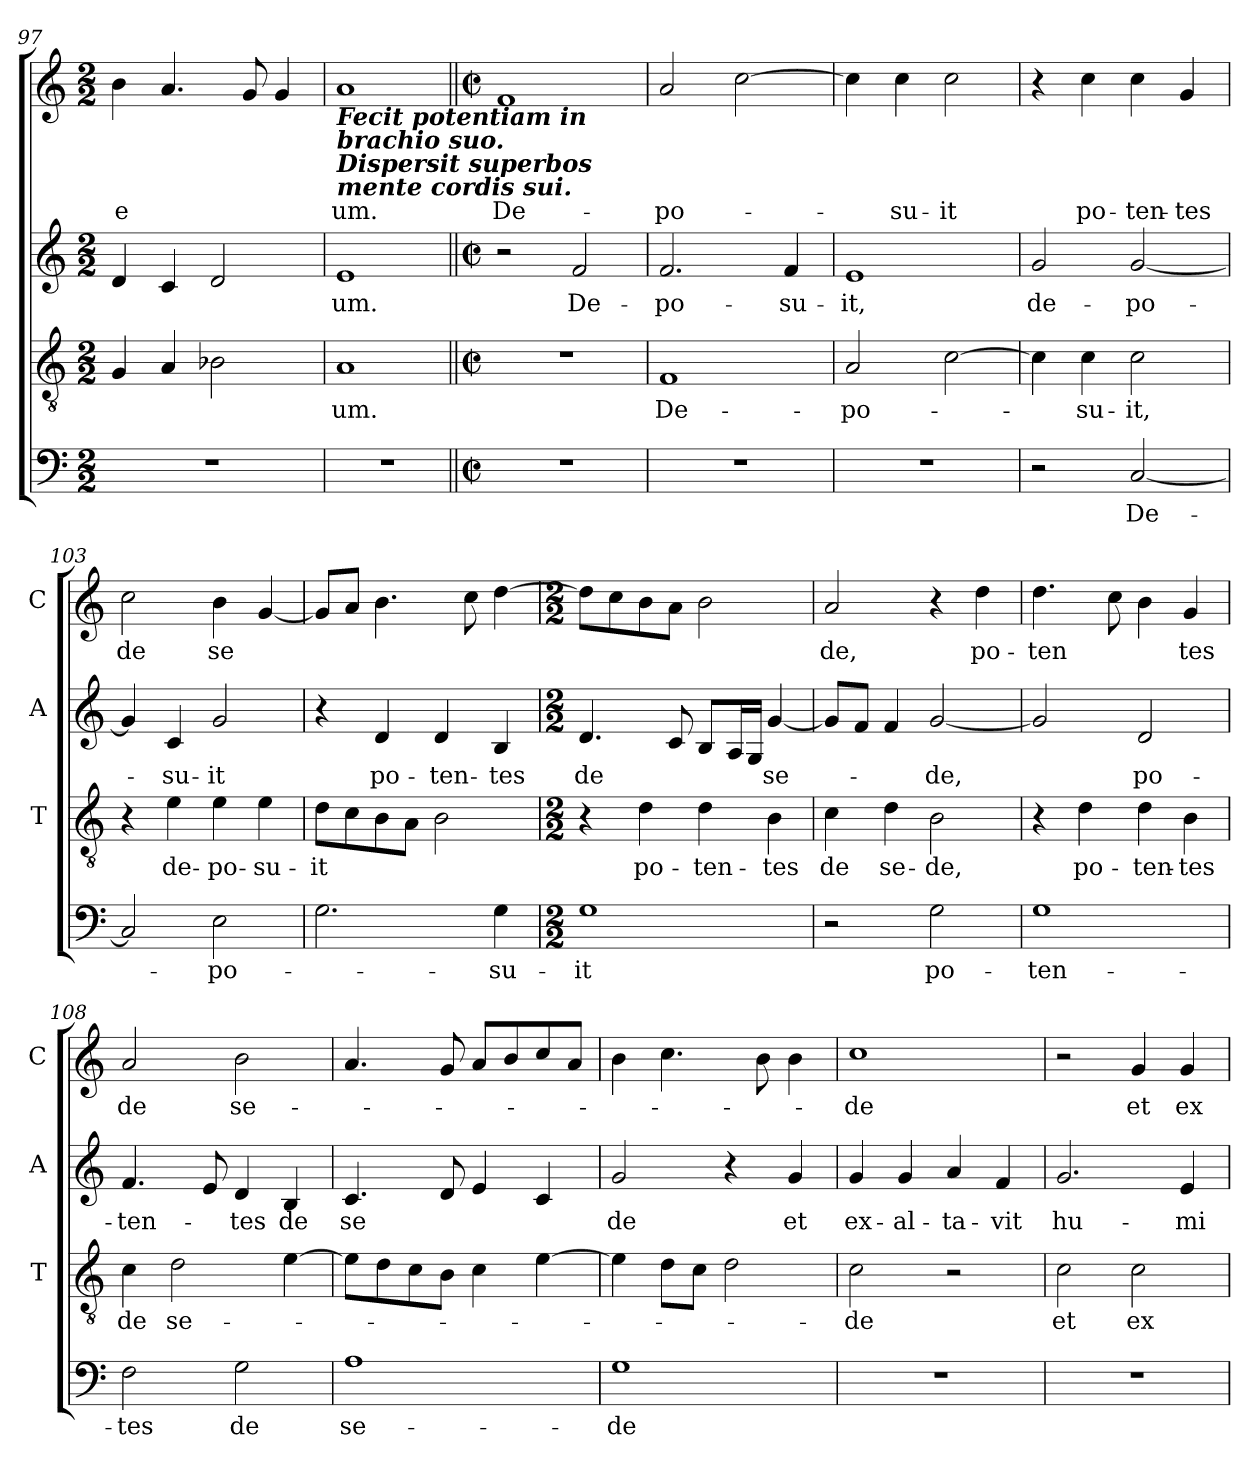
**kern	**text	**kern	**text	**kern	**text	**kern	**text
*part4	*part4	*part3	*part3	*part2	*part2	*part1	*part1
*staff4	*staff4	*staff3	*staff3	*staff2	*staff2	*staff1	*staff1
*	*	*I'T	*	*I'A	*	*I'C	*
*clefF4	*	*clefGv2	*	*clefG2	*	*clefG2	*
*k[]	*	*k[]	*	*k[]	*	*k[]	*
*C:	*	*C:	*	*C:	*	*C:	*
*M2/2	*	*M2/2	*	*M2/2	*	*M2/2	*
=97	=97	=97	=97	=97	=97	=97	=97
!	!	!	!	!	!	!	!LO:LY:b
1r	.	4G/	.	4d/	.	4b\	e
.	.	4A/	.	4c/	.	4.a/	.
.	.	2B-X\	.	2d/	.	.	.
.	.	.	.	.	.	8g/	.
.	.	.	.	.	.	4g/	.
=98	=98	=98	=98	=98	=98	=98	=98
!	!	!	!	!	!	!LO:TX:b:Bi:t=Fecit potentiam in\nbrachio suo.\nDispersit superbos\nmente cordis sui.	!
!	!	!	!LO:LY:b	!	!LO:LY:b	!	!LO:LY:b
1r	.	1A	um.	1e	-um.	1a	um.
!!LO:LB:g=z
=99||	=99||	=99||	=99||	=99||	=99||	=99||	=99||
*M2/2	*	*M2/2	*	*M2/2	*	*M2/2	*
*met(c|)	*	*met(c|)	*	*met(c|)	*	*met(c|)	*
!	!	!	!	!	!	!	!LO:LY:b
1r	.	1r	.	2r	.	1f	De-
!	!	!	!	!	!LO:LY:b	!	!
.	.	.	.	2f/	De-	.	.
=100	=100	=100	=100	=100	=100	=100	=100
!	!	!	!LO:LY:b	!	!LO:LY:b	!	!LO:LY:b
1r	.	1F	De-	2.f/	-po-	2a/	-po-
.	.	.	.	.	.	[2cc\	.
!	!	!	!	!	!LO:LY:b	!	!
.	.	.	.	4f/	-su-	.	.
=101	=101	=101	=101	=101	=101	=101	=101
!	!	!	!LO:LY:b	!	!LO:LY:b	!	!
1r	.	2A/	-po-	1e	-it,	4cc\]	.
!	!	!	!	!	!	!	!LO:LY:b
.	.	.	.	.	.	4cc\	-su-
!	!	!	!	!	!	!	!LO:LY:b
.	.	[2c\	.	.	.	2cc\	-it
=102	=102	=102	=102	=102	=102	=102	=102
!	!	!	!	!	!LO:LY:b	!	!
2r	.	4c\]	.	2g/	de-	4r	.
!	!	!	!LO:LY:b	!	!	!	!LO:LY:b
.	.	4c\	-su-	.	.	4cc\	po-
!	!LO:LY:b	!	!LO:LY:b	!	!LO:LY:b	!	!LO:LY:b
[2C/	De-	2c\	-it,	[2g/	-po-	4cc\	-ten-
!	!	!	!	!	!	!	!LO:LY:b
.	.	.	.	.	.	4g/	-tes
=103	=103	=103	=103	=103	=103	=103	=103
!	!	!	!	!	!	!	!LO:LY:b
2C/]	.	4r	.	4g/]	.	2cc\	de
!	!	!	!LO:LY:b	!	!LO:LY:b	!	!
.	.	4e\	de-	4c/	-su-	.	.
!	!LO:LY:b	!	!LO:LY:b	!	!LO:LY:b	!	!LO:LY:b
2E\	-po-	4e\	-po-	2g/	-it	4b\	se
!	!	!	!LO:LY:b	!	!	!	!
.	.	4e\	-su-	.	.	[4g/	.
=104	=104	=104	=104	=104	=104	=104	=104
!	!	!	!LO:LY:b	!	!	!	!
2.G\	.	8d\L	-it	4r	.	8g/L]	.
.	.	8c\	.	.	.	8a/J	.
!	!	!	!	!	!LO:LY:b	!	!
.	.	8B\	.	4d/	po-	4.b\	.
.	.	8A\J	.	.	.	.	.
!	!	!	!	!	!LO:LY:b	!	!
.	.	2B\	.	4d/	-ten-	.	.
.	.	.	.	.	.	8cc\	.
!	!LO:LY:b	!	!	!	!LO:LY:b	!	!
4G\	-su-	.	.	4B/	-tes	[4dd\	.
!!LO:LB:g=z
=105	=105	=105	=105	=105	=105	=105	=105
*M2/2	*	*M2/2	*	*M2/2	*	*M2/2	*
!	!LO:LY:b	!	!	!	!LO:LY:b	!	!
1G	-­it	4r	.	4.d/	de	8dd\L]	.
.	.	.	.	.	.	8cc\	.
!	!	!	!LO:LY:b	!	!	!	!
.	.	4d\	po-	.	.	8b\	.
.	.	.	.	8c/	.	8a\J	.
!	!	!	!LO:LY:b	!	!	!	!
.	.	4d\	-ten-	8B/L	.	2b\	.
.	.	.	.	16A/L	.	.	.
.	.	.	.	16G/JJ	.	.	.
!	!	!	!LO:LY:b	!	!LO:LY:b	!	!
.	.	4B\	-tes	[4g/	se-	.	.
=106	=106	=106	=106	=106	=106	=106	=106
!	!	!	!LO:LY:b	!	!	!	!LO:LY:b
2r	.	4c\	de	8g/L]	.	2a/	de,
.	.	.	.	8f/J	.	.	.
!	!	!	!LO:LY:b	!	!	!	!
.	.	4d\	se-	4f/	.	.	.
!	!LO:LY:b	!	!LO:LY:b	!	!LO:LY:b	!	!
2G\	po-	2B\	-de,	[2g/	-de,	4r	.
!	!	!	!	!	!	!	!LO:LY:b
.	.	.	.	.	.	4dd\	po-
=107	=107	=107	=107	=107	=107	=107	=107
!	!LO:LY:b	!	!	!	!	!	!LO:LY:b
1G	-ten-	4r	.	2g/]	.	4.dd\	-ten
!	!	!	!LO:LY:b	!	!	!	!
.	.	4d\	po-	.	.	.	.
.	.	.	.	.	.	8cc\	.
!	!	!	!LO:LY:b	!	!LO:LY:b	!	!
.	.	4d\	-ten-	2d/	po-	4b\	.
!	!	!	!LO:LY:b	!	!	!	!LO:LY:b
.	.	4B\	-tes	.	.	4g/	tes
=108	=108	=108	=108	=108	=108	=108	=108
!	!LO:LY:b	!	!LO:LY:b	!	!LO:LY:b	!	!LO:LY:b
2F\	-tes	4c\	de	4.f/	-ten-	2a/	de
!	!	!	!LO:LY:b	!	!	!	!
.	.	2d\	se-	.	.	.	.
.	.	.	.	8e/	.	.	.
!	!LO:LY:b	!	!	!	!LO:LY:b	!	!LO:LY:b
2G\	de	.	.	4d/	-tes	2b\	se-
!	!	!	!	!	!LO:LY:b	!	!
.	.	[4e\	.	4B/	de	.	.
=109	=109	=109	=109	=109	=109	=109	=109
!	!LO:LY:b	!	!	!	!LO:LY:b	!	!
1A	se-	8e\L]	.	4.c/	se	4.a/	.
.	.	8d\	.	.	.	.	.
.	.	8c\	.	.	.	.	.
.	.	8B\J	.	8d/	.	8g/	.
.	.	4c\	.	4e/	.	8a/L	.
.	.	.	.	.	.	8b/	.
.	.	[4e\	.	4c/	.	8cc/	.
.	.	.	.	.	.	8a/J	.
!!LO:LB:g=z
=110	=110	=110	=110	=110	=110	=110	=110
!	!LO:LY:b	!	!	!	!LO:LY:b	!	!
1G	-­de	4e\]	.	2g/	­de	4b\	.
.	.	8d\L	.	.	.	4.cc\	.
.	.	8c\J	.	.	.	.	.
.	.	2d\	.	4r	.	.	.
.	.	.	.	.	.	8b\	.
!	!	!	!	!	!LO:LY:b	!	!
.	.	.	.	4g/	et	4b\	.
=111	=111	=111	=111	=111	=111	=111	=111
!	!	!	!LO:LY:b	!	!LO:LY:b	!	!LO:LY:b
1r	.	2c\	-de	4g/	ex-	1cc	-de
!	!	!	!	!	!LO:LY:b	!	!
.	.	.	.	4g/	-al-	.	.
!	!	!	!	!	!LO:LY:b	!	!
.	.	2r	.	4a/	-ta-	.	.
!	!	!	!	!	!LO:LY:b	!	!
.	.	.	.	4f/	-vit	.	.
=112	=112	=112	=112	=112	=112	=112	=112
!	!	!	!LO:LY:b	!	!LO:LY:b	!	!
1r	.	2c\	et	2.g/	hu-	2r	.
!	!	!	!LO:LY:b	!	!	!	!LO:LY:b
.	.	2c\	ex-	.	.	4g/	et
!	!	!	!	!	!LO:LY:b	!	!LO:LY:b
.	.	.	.	4e/	-mi-	4g/	ex-
=	=	=	=	=	=	=	=
*-	*-	*-	*-	*-	*-	*-	*-
